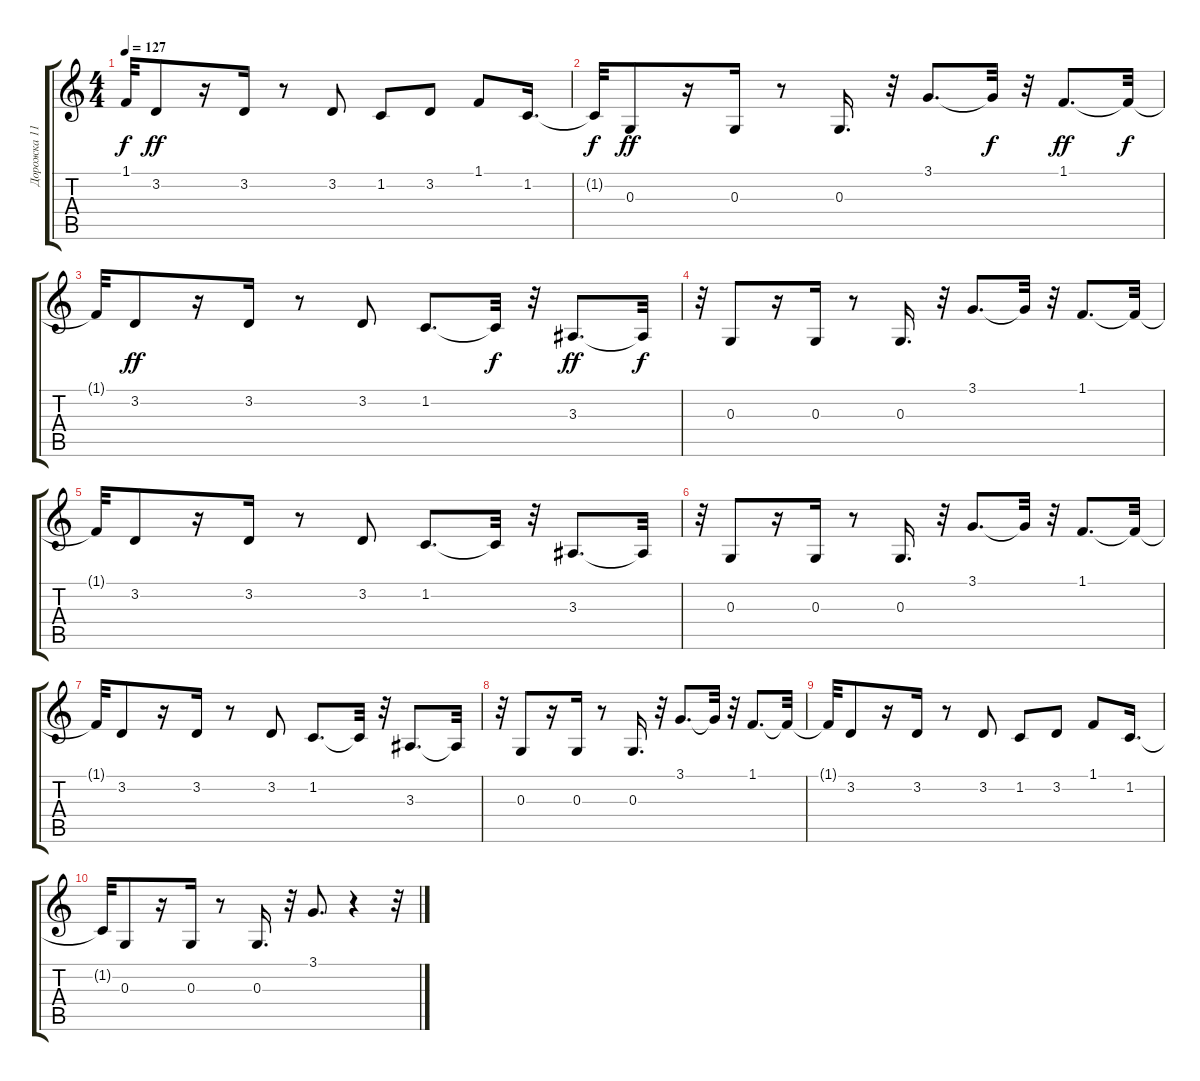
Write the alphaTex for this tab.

\track ("Дорожка 11" "Дорожка 11") {instrument synthbrass1}
\staff {score tabs}
\tuning (E4 B3 G3 D3 A2 E2) {hide}
\ts (4 4)
\tempo 127
\clef g2
\ks c
1.1{t}.32{dy f} 3.2.8{dy ff} r.16 3.2.16 r.8 3.2.8 1.2.8 3.2.8 1.1.8 1.2.16{d} |
1.2{t}.32{dy f} 0.3.8{dy ff} r.16 0.3.16 r.8 0.3.16{d} r.32 3.1.8{d} 3.1{t}.32{dy f} r.32 1.1.8{d dy ff} 1.1{t}.32{dy f} |
1.1{t}.32 3.2.8{dy ff} r.16 3.2.16 r.8 3.2.8 1.2.8{d} 1.2{t}.32{dy f} r.32 3.3.8{d dy ff} 3.3{t}.32{dy f} |
r.32 0.3.8 r.16 0.3.16 r.8 0.3.16{d} r.32 3.1.8{d} 3.1{t}.32 r.32 1.1.8{d} 1.1{t}.32 |
1.1{t}.32 3.2.8 r.16 3.2.16 r.8 3.2.8 1.2.8{d} 1.2{t}.32 r.32 3.3.8{d} 3.3{t}.32 |
r.32 0.3.8 r.16 0.3.16 r.8 0.3.16{d} r.32 3.1.8{d} 3.1{t}.32 r.32 1.1.8{d} 1.1{t}.32 |
1.1{t}.32 3.2.8 r.16 3.2.16 r.8 3.2.8 1.2.8{d} 1.2{t}.32 r.32 3.3.8{d} 3.3{t}.32 |
r.32 0.3.8 r.16 0.3.16 r.8 0.3.16{d} r.32 3.1.8{d} 3.1{t}.32 r.32 1.1.8{d} 1.1{t}.32 |
1.1{t}.32 3.2.8 r.16 3.2.16 r.8 3.2.8 1.2.8 3.2.8 1.1.8 1.2.16{d} |
1.2{t}.32 0.3.8 r.16 0.3.16 r.8 0.3.16{d} r.32 3.1.8{d} r.4 r.32
